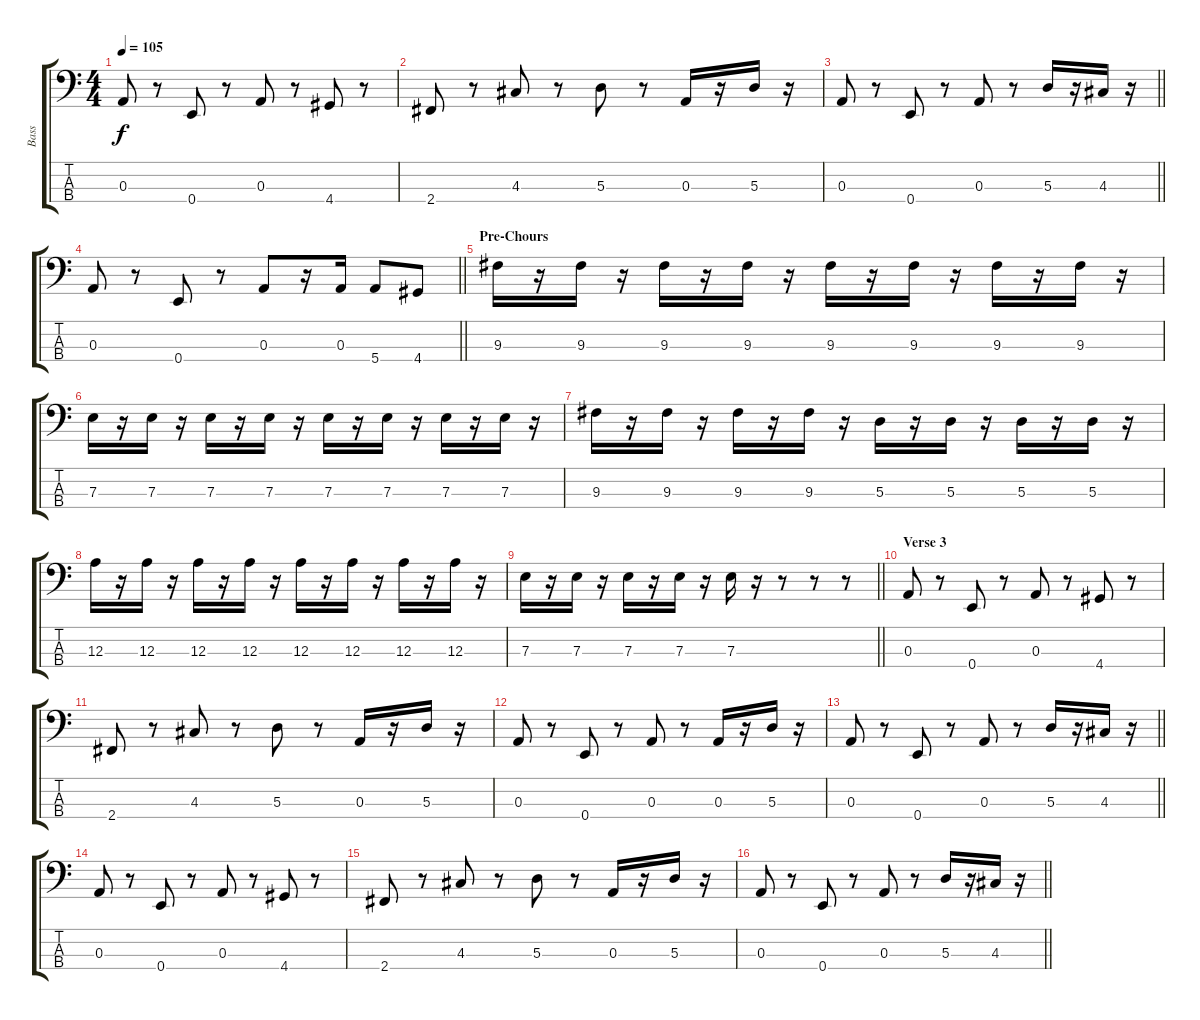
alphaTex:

\track ("Bass" "Bass") {instrument electricbassfinger}
\staff {score tabs}
\tuning (G2 D2 A1 E1) {hide}
\ts (4 4)
\tempo 105
\clef f4
\ks c
0.3.8{dy f} r.8 0.4.8 r.8 0.3.8 r.8 4.4.8 r.8 |
2.4.8 r.8 4.3.8 r.8 5.3.8 r.8 0.3.16 r.16 5.3.16 r.16 |
\barLineRight lightlight
0.3.8 r.8 0.4.8 r.8 0.3.8 r.8 5.3.16 r.16 4.3.16 r.16 |
\barLineRight lightlight
0.3.8 r.8 0.4.8 r.8 0.3.8 r.16 0.3.16 5.4.8 4.4.8 |
\section ("" "Pre-Chours")
9.3.16 r.16 9.3.16 r.16 9.3.16 r.16 9.3.16 r.16 9.3.16 r.16 9.3.16 r.16 9.3.16 r.16 9.3.16 r.16 |
7.3.16 r.16 7.3.16 r.16 7.3.16 r.16 7.3.16 r.16 7.3.16 r.16 7.3.16 r.16 7.3.16 r.16 7.3.16 r.16 |
9.3.16 r.16 9.3.16 r.16 9.3.16 r.16 9.3.16 r.16 5.3.16 r.16 5.3.16 r.16 5.3.16 r.16 5.3.16 r.16 |
12.3.16 r.16 12.3.16 r.16 12.3.16 r.16 12.3.16 r.16 12.3.16 r.16 12.3.16 r.16 12.3.16 r.16 12.3.16 r.16 |
\barLineRight lightlight
7.3.16 r.16 7.3.16 r.16 7.3.16 r.16 7.3.16 r.16 7.3.16 r.16 r.8 r.8 r.8 |
\section ("" "Verse 3")
0.3.8 r.8 0.4.8 r.8 0.3.8 r.8 4.4.8 r.8 |
2.4.8 r.8 4.3.8 r.8 5.3.8 r.8 0.3.16 r.16 5.3.16 r.16 |
0.3.8 r.8 0.4.8 r.8 0.3.8 r.8 0.3.16 r.16 5.3.16 r.16 |
\barLineRight lightlight
0.3.8 r.8 0.4.8 r.8 0.3.8 r.8 5.3.16 r.16 4.3.16 r.16 |
0.3.8 r.8 0.4.8 r.8 0.3.8 r.8 4.4.8 r.8 |
2.4.8 r.8 4.3.8 r.8 5.3.8 r.8 0.3.16 r.16 5.3.16 r.16 |
\barLineRight lightlight
0.3.8 r.8 0.4.8 r.8 0.3.8 r.8 5.3.16 r.16 4.3.16 r.16
